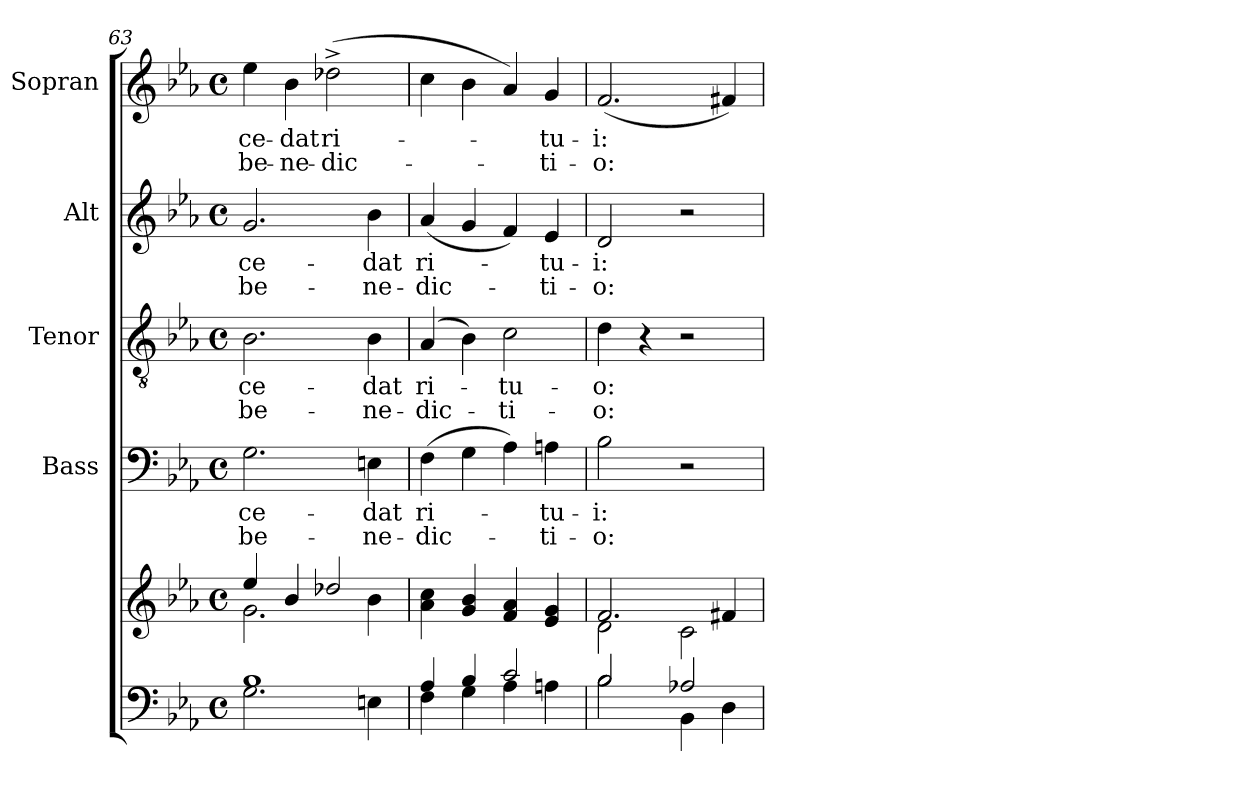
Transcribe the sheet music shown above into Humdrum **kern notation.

**kern	**kern	**kern	**text	**text	**kern	**text	**text	**kern	**text	**text	**kern	**text	**text
*part5	*part5	*part4	*part4	*part4	*part3	*part3	*part3	*part2	*part2	*part2	*part1	*part1	*part1
*staff6	*staff5	*staff4	*staff4	*staff4	*staff3	*staff3	*staff3	*staff2	*staff2	*staff2	*staff1	*staff1	*staff1
*	*	*I"Bass	*	*	*I"Tenor	*	*	*I"Alt	*	*	*I"Sopran	*	*
*	*	*I'B.	*	*	*I'T.	*	*	*I'A.	*	*	*I'S.	*	*
*clefF4	*clefG2	*clefF4	*	*	*clefGv2	*	*	*clefG2	*	*	*clefG2	*	*
*k[b-e-a-]	*k[b-e-a-]	*k[b-e-a-]	*	*	*k[b-e-a-]	*	*	*k[b-e-a-]	*	*	*k[b-e-a-]	*	*
*E-:	*E-:	*E-:	*	*	*E-:	*	*	*E-:	*	*	*E-:	*	*
*M4/4	*M4/4	*M4/4	*	*	*M4/4	*	*	*M4/4	*	*	*M4/4	*	*
*met(c)	*met(c)	*met(c)	*	*	*met(c)	*	*	*met(c)	*	*	*met(c)	*	*
=63	=63	=63	=63	=63	=63	=63	=63	=63	=63	=63	=63	=63	=63
*^	*^	*	*	*	*	*	*	*	*	*	*	*	*
!	!	!	!	!	!LO:LY:b	!LO:LY:b	!	!LO:LY:b	!LO:LY:b	!	!LO:LY:b	!LO:LY:b	!	!LO:LY:b	!LO:LY:b
1B-	2.G\	4ee-/	2.g\	2.G\	ce-	be-	2.B-\	ce-	be-	2.g/	ce-	be-	4ee-\	ce-	be-
!	!	!	!	!	!	!	!	!	!	!	!	!	!	!LO:LY:b	!LO:LY:b
.	.	4b-/	.	.	.	.	.	.	.	.	.	.	4b-\	-dat	-ne-
!	!	!	!	!	!	!	!	!	!	!	!	!	!	!LO:LY:b	!LO:LY:b
.	.	2dd-X/	.	.	.	.	.	.	.	.	.	.	(>2dd-X^>\	ri-	-dic-
!	!	!	!	!	!LO:LY:b	!LO:LY:b	!	!LO:LY:b	!LO:LY:b	!	!LO:LY:b	!LO:LY:b	!	!	!
.	4En\	.	4b-\	4En\	-dat	-ne-	4B-\	-dat	-ne-	4b-\	-dat	-ne-	.	.	.
!!LO:PB:g=z
=64	=64	=64	=64	=64	=64	=64	=64	=64	=64	=64	=64	=64	=64	=64	=64
!	!	!	!	!	!LO:LY:b	!LO:LY:b	!	!LO:LY:b	!LO:LY:b	!	!LO:LY:b	!LO:LY:b	!	!	!
*	*	*v	*v	*	*	*	*	*	*	*	*	*	*	*	*
4A-/	4F\	4a-\ 4cc\	(>4F\	ri-	-dic-	(4A-/	ri-	-dic-	(<4a-/	ri-	-dic-	4cc\	.	.
4B-/	4G\	4g/ 4b-/	4G\	.	.	4B-\)	.	.	4g/	.	.	4b-\	.	.
!	!	!	!	!	!	!	!LO:LY:b	!LO:LY:b	!	!	!	!	!	!
2c/	4A-\	4f/ 4a-/	4A-\)	.	.	2c\	-tu-	-ti-	4f/)	.	.	4a-/)	.	.
!	!	!	!	!LO:LY:b	!LO:LY:b	!	!	!	!	!LO:LY:b	!LO:LY:b	!	!LO:LY:b	!LO:LY:b
.	4An\	4e-/ 4g/	4An\	-tu-	-ti-	.	.	.	4e-/	-tu-	-ti-	4g/	-tu-	-ti-
=65	=65	=65	=65	=65	=65	=65	=65	=65	=65	=65	=65	=65	=65	=65
*	*	*^	*	*	*	*	*	*	*	*	*	*	*	*
!	!	!	!	!	!LO:LY:b	!LO:LY:b	!	!LO:LY:b	!LO:LY:b	!	!LO:LY:b	!LO:LY:b	!	!LO:LY:b	!LO:LY:b
2B-/	2B-\	2.f/	2d\	2B-\	-i:	-o:	4d\	-o:	-o:	2d/	-i:	-o:	(<2.f/	-i:	-o:
.	.	.	.	.	.	.	4r	.	.	.	.	.	.	.	.
2A-X/	4BB-\	.	2c\	2r	.	.	2r	.	.	2r	.	.	.	.	.
.	4D\	4f#X/	.	.	.	.	.	.	.	.	.	.	4f#X/)	.	.
*v	*v	*	*	*	*	*	*	*	*	*	*	*	*	*	*
*	*v	*v	*	*	*	*	*	*	*	*	*	*	*	*
=	=	=	=	=	=	=	=	=	=	=	=	=	=
*-	*-	*-	*-	*-	*-	*-	*-	*-	*-	*-	*-	*-	*-
